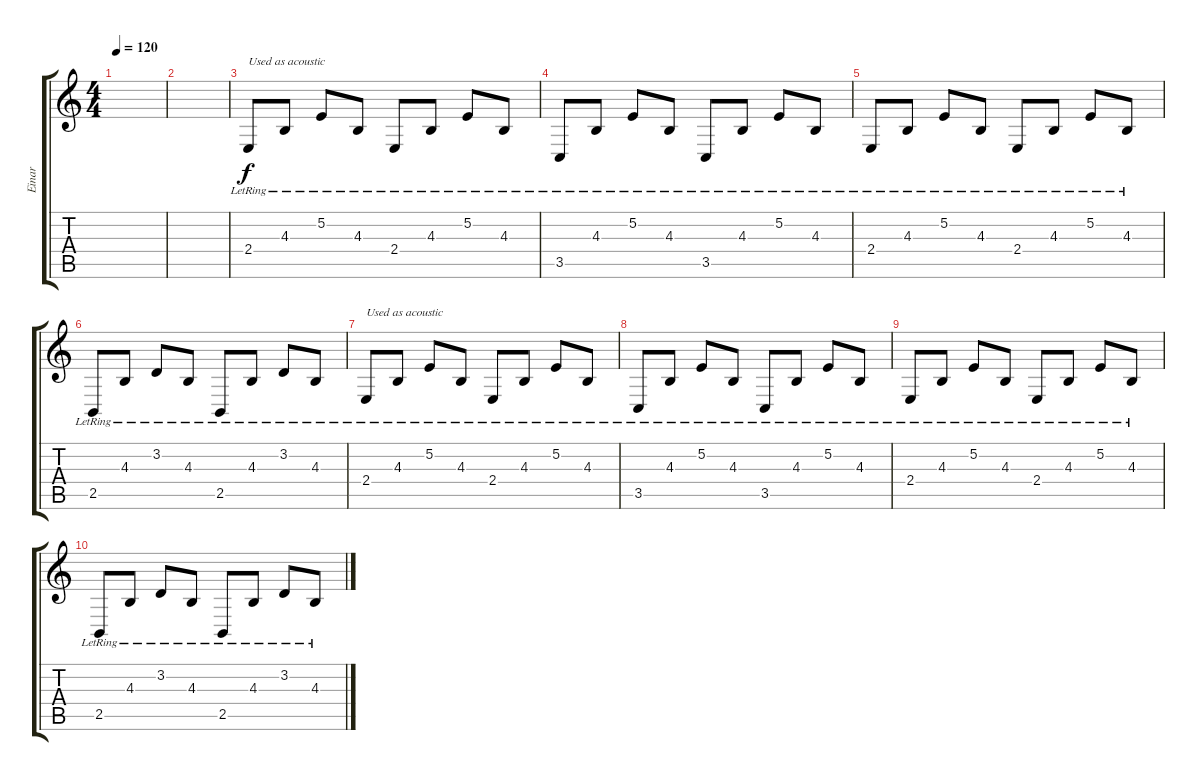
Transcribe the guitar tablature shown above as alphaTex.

\track ("Einar" "Einar") {instrument acousticgrandpiano}
\staff {score tabs}
\tuning (E4 B3 G3 D3 A2 E2) {hide}
\ts (4 4)
\tempo 120
\clef g2
\ks c
|
|
2.4{lr}.8{txt "Used as acoustic" instrument acousticguitarsteel} 4.3{lr}.8 5.2{lr}.8 4.3{lr}.8 2.4{lr}.8{instrument acousticguitarsteel} 4.3{lr}.8 5.2{lr}.8 4.3{lr}.8 |
3.5{lr}.8 4.3{lr}.8 5.2{lr}.8 4.3{lr}.8 3.5{lr}.8 4.3{lr}.8 5.2{lr}.8 4.3{lr}.8 |
2.4{lr}.8{instrument acousticguitarsteel} 4.3{lr}.8 5.2{lr}.8 4.3{lr}.8 2.4{lr}.8{instrument acousticguitarsteel} 4.3{lr}.8 5.2{lr}.8 4.3{lr}.8 |
2.5{lr}.8 4.3{lr}.8 3.2{lr}.8 4.3{lr}.8 2.5{lr}.8 4.3{lr}.8 3.2{lr}.8 4.3{lr}.8 |
2.4{lr}.8{txt "Used as acoustic" instrument acousticguitarsteel} 4.3{lr}.8 5.2{lr}.8 4.3{lr}.8 2.4{lr}.8{instrument acousticguitarsteel} 4.3{lr}.8 5.2{lr}.8 4.3{lr}.8 |
3.5{lr}.8 4.3{lr}.8 5.2{lr}.8 4.3{lr}.8 3.5{lr}.8 4.3{lr}.8 5.2{lr}.8 4.3{lr}.8 |
2.4{lr}.8{instrument acousticguitarsteel} 4.3{lr}.8 5.2{lr}.8 4.3{lr}.8 2.4{lr}.8{instrument acousticguitarsteel} 4.3{lr}.8 5.2{lr}.8 4.3{lr}.8 |
2.5{lr}.8 4.3{lr}.8 3.2{lr}.8 4.3{lr}.8 2.5{lr}.8 4.3{lr}.8 3.2{lr}.8 4.3{lr}.8
